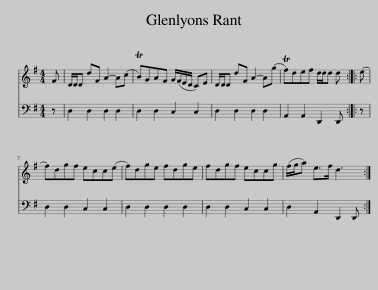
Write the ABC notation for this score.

X:1
%%score 1 2
L:1/8
M:4/4
I:linebreak $
K:G
V:1 treble
V:2 bass
V:1
 F | D/D/D dF A2- A(c | TB)GAF G/(F/E/D/ C)E | D/D/D dF A2- A(g | Tf)def d/d/d d :: %5
 (e |$ f)dgf ecc(e | f)dge fdge | fdgf eccg | (f/g/a) e>f d3 :| %10
V:2
 z | D,2 D,2 D,2 D,2 | D,2 D,2 C,2 C,2 | D,2 D,2 D,2 D,2 | A,,2 A,,2 D,,2 D,, :: %5
 z |$ D,2 D,2 C,2 C,2 | D,2 D,2 D,2 D,2 | D,2 D,2 C,2 C,2 | D,2 A,,2 D,,2 D,, :| %10
